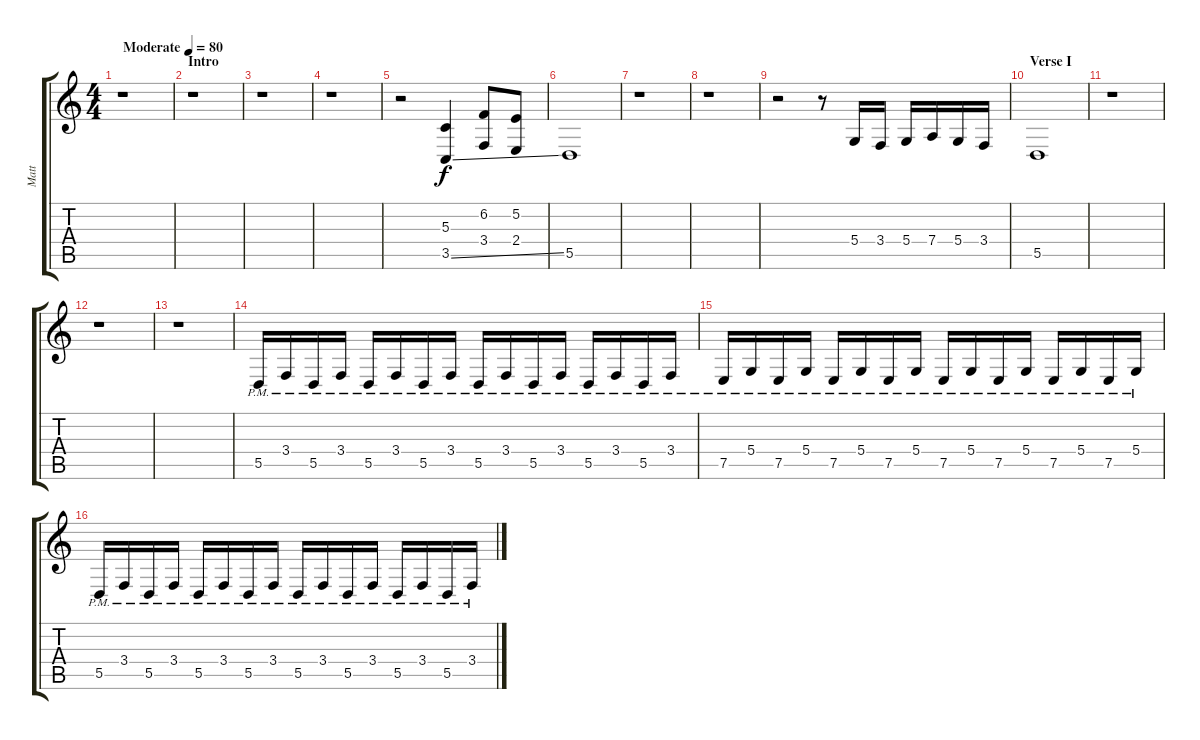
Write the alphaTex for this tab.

\track ("Matt" "Matt") {instrument synthvoice}
\staff {score tabs}
\tuning (E4 B3 G3 D3 A2 D2) {hide}
\ts (4 4)
\tempo (80 "Moderate")
\clef g2
\ks c
r.1{dy f instrument synthvoice} |
\section ("" "Intro")
r.1 |
r.1 |
r.1 |
r.2 (5.3 3.5{ss}).4 (6.2 3.4).8 (5.2 2.4).8 |
5.5.1 |
r.1 |
r.1 |
r.2 r.8 5.4.16 3.4.16 5.4.16 7.4.16 5.4.16 3.4.16 |
\section ("" "Verse I")
5.5.1 |
r.1 |
r.1 |
r.1 |
5.5{pm}.16 3.4{pm}.16 5.5{pm}.16 3.4{pm}.16 5.5{pm}.16 3.4{pm}.16 5.5{pm}.16 3.4{pm}.16 5.5{pm}.16 3.4{pm}.16 5.5{pm}.16 3.4{pm}.16 5.5{pm}.16 3.4{pm}.16 5.5{pm}.16 3.4{pm}.16 |
7.5{pm}.16 5.4{pm}.16 7.5{pm}.16 5.4{pm}.16 7.5{pm}.16 5.4{pm}.16 7.5{pm}.16 5.4{pm}.16 7.5{pm}.16 5.4{pm}.16 7.5{pm}.16 5.4{pm}.16 7.5{pm}.16 5.4{pm}.16 7.5{pm}.16 5.4{pm}.16 |
5.5{pm}.16 3.4{pm}.16 5.5{pm}.16 3.4{pm}.16 5.5{pm}.16 3.4{pm}.16 5.5{pm}.16 3.4{pm}.16 5.5{pm}.16 3.4{pm}.16 5.5{pm}.16 3.4{pm}.16 5.5{pm}.16 3.4{pm}.16 5.5{pm}.16 3.4{pm}.16
